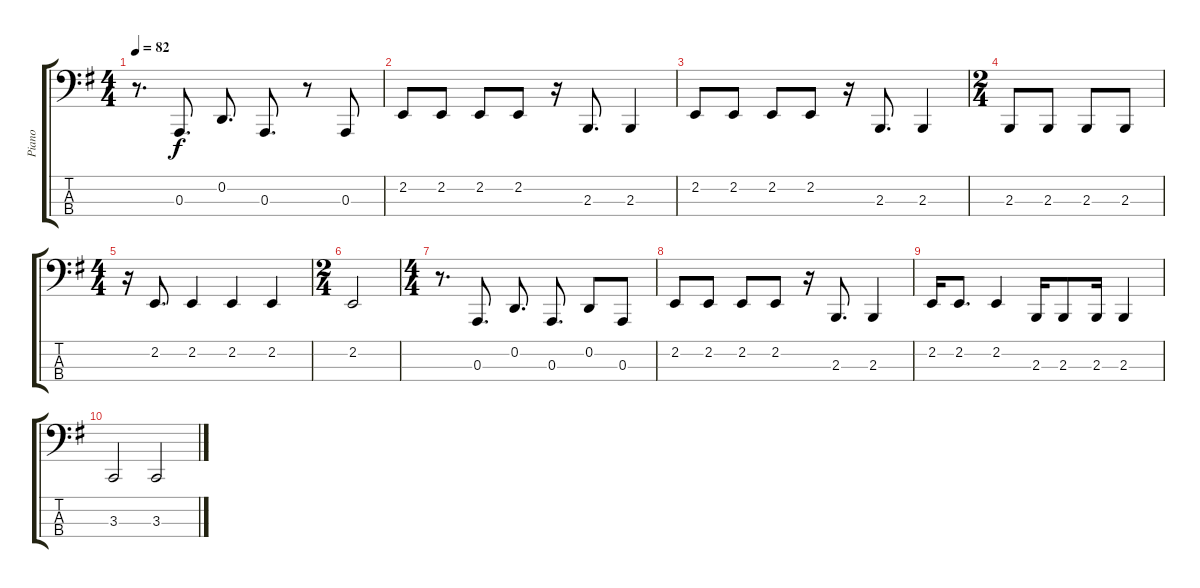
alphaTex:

\track ("Piano" "Piano") {instrument brightacousticpiano}
\staff {score tabs}
\tuning (G2 D2 A1 E1) {hide}
\ts (4 4)
\tempo 82
\clef f4
\ks g
r.8{d dy f} 0.3.8{d} 0.2.8{d} 0.3.8{d} r.8 0.3.8 |
2.2.8 2.2.8 2.2.8 2.2.8 r.16 2.3.8{d} 2.3.4 |
2.2.8 2.2.8 2.2.8 2.2.8 r.16 2.3.8{d} 2.3.4 |
\ts (2 4)
2.3.8 2.3.8 2.3.8 2.3.8 |
\ts (4 4)
r.16 2.2.8{d} 2.2.4 2.2.4 2.2.4 |
\ts (2 4)
2.2.2 |
\ts (4 4)
r.8{d} 0.3.8{d} 0.2.8{d} 0.3.8{d} 0.2.8 0.3.8 |
2.2.8 2.2.8 2.2.8 2.2.8 r.16 2.3.8{d} 2.3.4 |
2.2.16 2.2.8{d} 2.2.4 2.3.16 2.3.8 2.3.16 2.3.4 |
3.3.2 3.3.2
